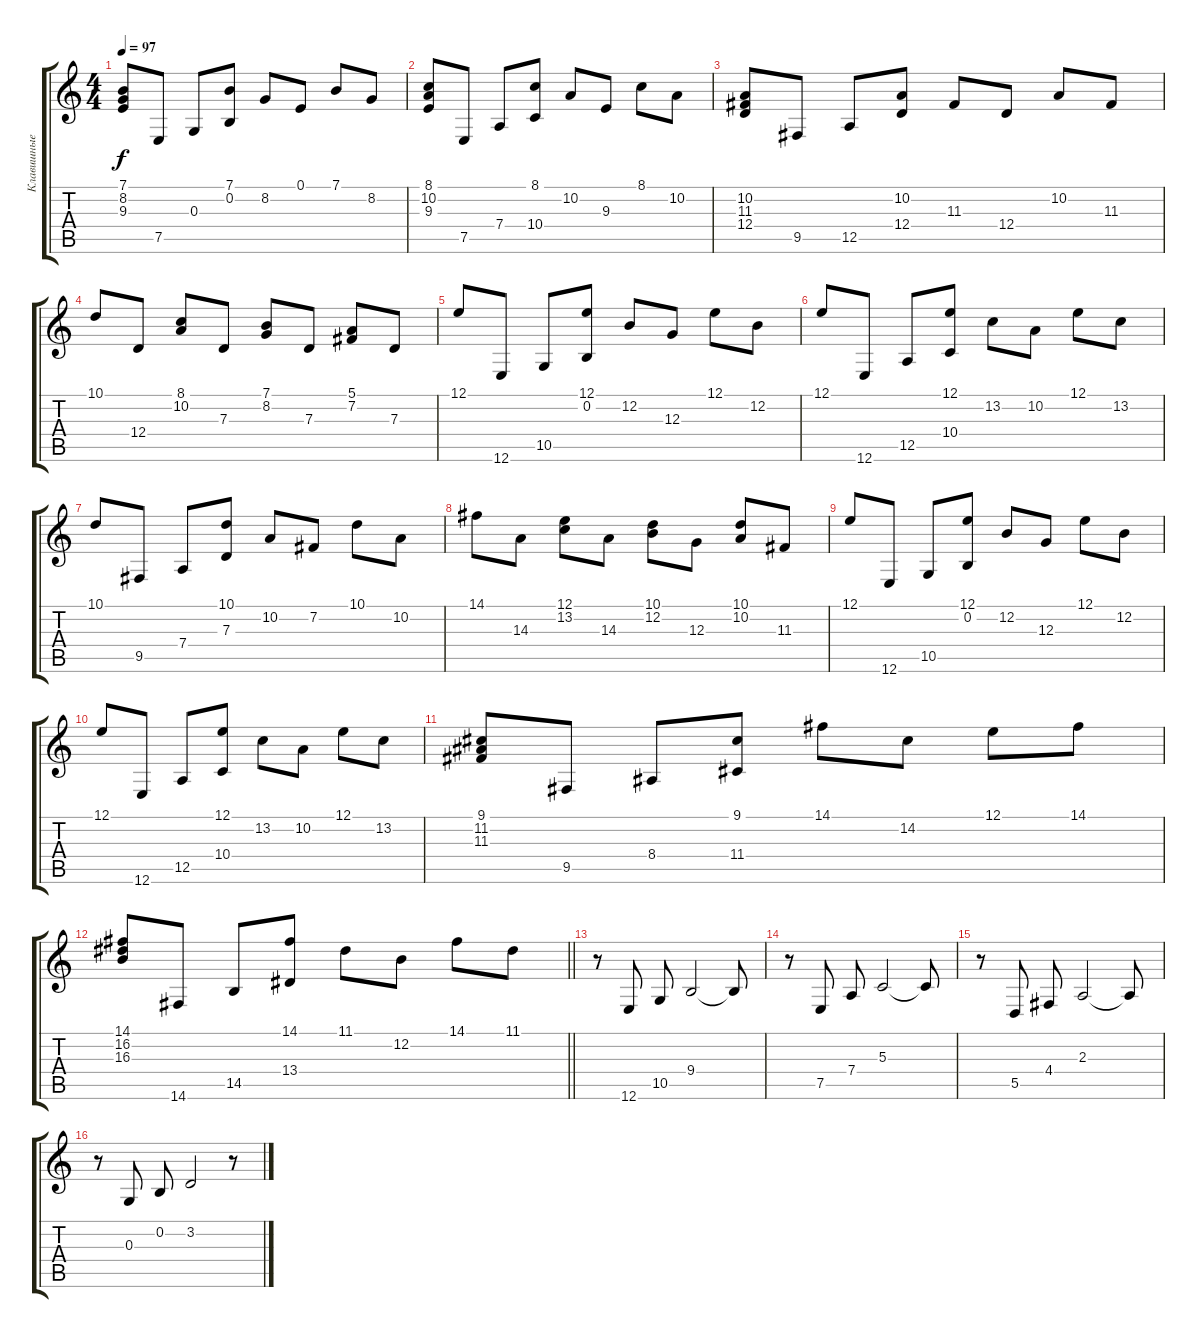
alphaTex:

\track ("Клавишные III" "Клавишные ") {instrument acousticgrandpiano}
\staff {score tabs}
\tuning (E4 B3 G3 D3 A2 E2) {hide}
\ts (4 4)
\tempo 97
\clef g2
\ks c
(7.1 8.2 9.3).8{dy f} 7.5.8 0.3.8 (7.1 0.2).8 8.2.8 0.1.8 7.1.8 8.2.8 |
(8.1 10.2 9.3).8 7.5.8 7.4.8 (8.1 10.4).8 10.2.8 9.3.8 8.1.8 10.2.8 |
(10.2 11.3 12.4).8 9.5.8 12.5.8 (10.2 12.4).8 11.3.8 12.4.8 10.2.8 11.3.8 |
10.1.8 12.4.8 (8.1 10.2).8 7.3.8 (7.1 8.2).8 7.3.8 (5.1 7.2).8 7.3.8 |
12.1.8 12.6.8 10.5.8 (12.1 0.2).8 12.2.8 12.3.8 12.1.8 12.2.8 |
12.1.8 12.6.8 12.5.8 (12.1 10.4).8 13.2.8 10.2.8 12.1.8 13.2.8 |
10.1.8 9.5.8 7.4.8 (10.1 7.3).8 10.2.8 7.2.8 10.1.8 10.2.8 |
14.1.8 14.3.8 (12.1 13.2).8 14.3.8 (10.1 12.2).8 12.3.8 (10.1 10.2).8 11.3.8 |
12.1.8 12.6.8 10.5.8 (12.1 0.2).8 12.2.8 12.3.8 12.1.8 12.2.8 |
12.1.8 12.6.8 12.5.8 (12.1 10.4).8 13.2.8 10.2.8 12.1.8 13.2.8 |
(9.1 11.2 11.3).8 9.5.8 8.4.8 (9.1 11.4).8 14.1.8 14.2.8 12.1.8 14.1.8 |
\barLineRight lightlight
(14.1 16.2 16.3).8 14.6.8 14.5.8 (14.1 13.4).8 11.1.8 12.2.8 14.1.8 11.1.8 |
r.8 12.6.8 10.5.8 9.4.2 9.4{t}.8 |
r.8 7.5.8 7.4.8 5.3.2 5.3{t}.8 |
r.8 5.5.8 4.4.8 2.3.2 2.3{t}.8 |
r.8 0.3.8 0.2.8 3.2.2 r.8
